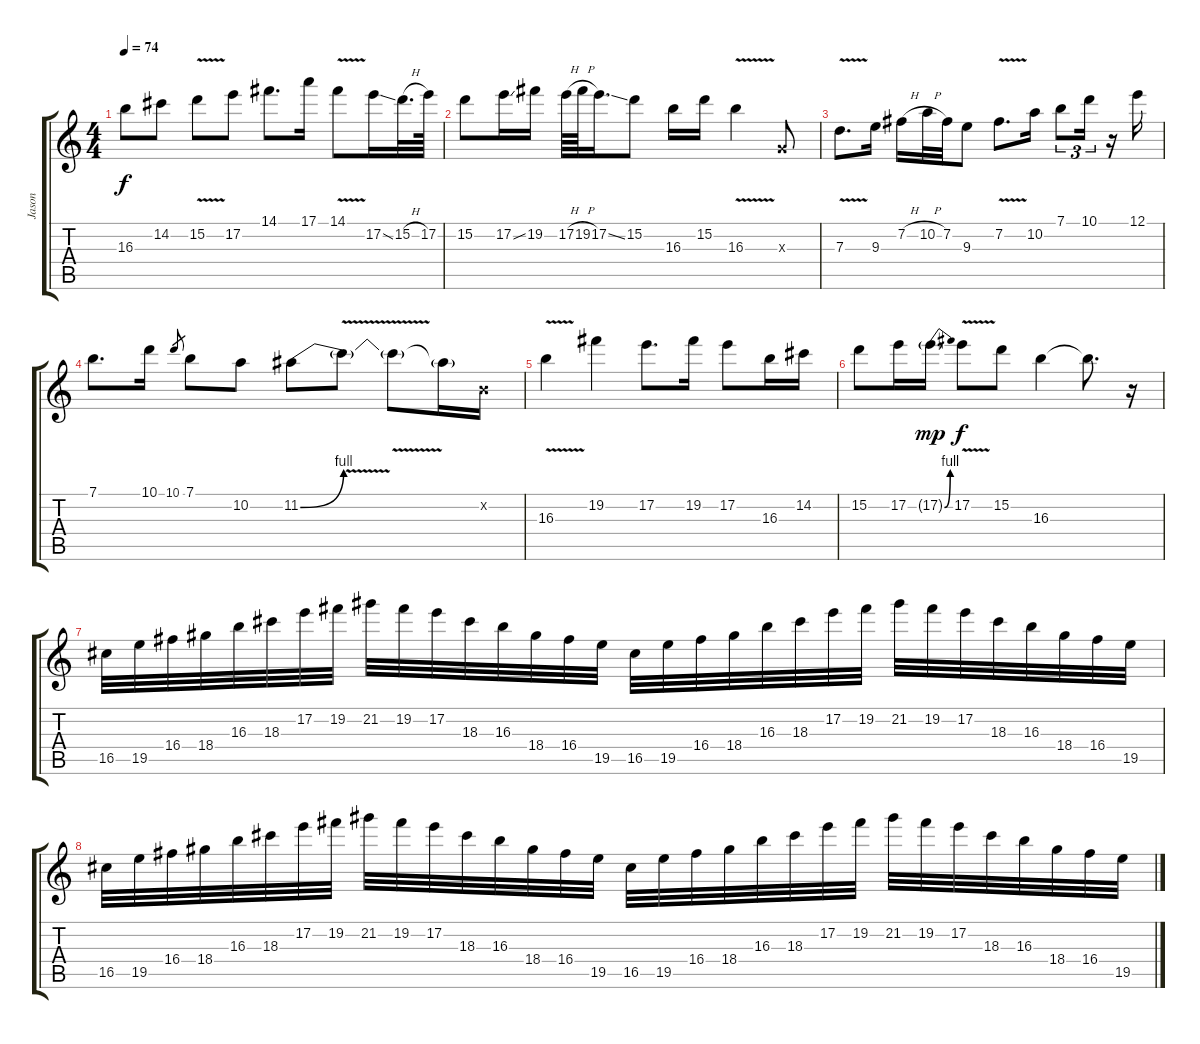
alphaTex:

\track ("Jason" "Jason") {instrument distortionguitar}
\staff {score tabs}
\tuning (E4 B3 G3 D3 A2 E2) {hide}
\ts (4 4)
\tempo 74
\clef g2
\ks c
16.3.8{dy f} 14.2.8 15.2{v}.8 17.2.8 14.1.8{d} 17.1.16 14.1{v}.8 17.2{ss}.16 15.2{h}.32{d} 17.2.64 |
15.2.8 17.2{ss}.16 19.2.16 17.2{h}.64 19.2{h}.64 17.2{ss}.16{d} 15.2.8 16.3.16 15.2.16 16.3{v}.4 0.3{x}.8 |
7.3{v}.8{d} 9.3.16 7.2{h}.16 10.2{h}.32 7.2.32 9.3.8 7.2{v}.8{d} 10.2.16 7.1.8{tu (3 2)} 10.1.16{tu (3 2)} r.16 12.1.16 |
7.1.8{d} 10.1.16 10.1.8{gr} 7.1.8 10.2.8 11.2{be (bend 0 0 60 4)}.8 11.2{v t}.8 11.2{t}.8 11.2{t}.16 0.2{x}.16 |
16.3{v}.4 19.2.4 17.2.8{d} 19.2.16 17.2.8 16.3.16 14.2.16 |
15.2.8 17.2.16 17.2{be (bend 0 0 60 4) g}.16{dy mp} 17.2{v}.8{dy f} 15.2.8 16.3.4 16.3{t}.8{d} r.16 |
16.5.32 19.5.32 16.4.32 18.4.32 16.3.32 18.3.32 17.2.32 19.2.32 21.2.32 19.2.32 17.2.32 18.3.32 16.3.32 18.4.32 16.4.32 19.5.32 16.5.32 19.5.32 16.4.32 18.4.32 16.3.32 18.3.32 17.2.32 19.2.32 21.2.32 19.2.32 17.2.32 18.3.32 16.3.32 18.4.32 16.4.32 19.5.32 |
16.5.32 19.5.32 16.4.32 18.4.32 16.3.32 18.3.32 17.2.32 19.2.32 21.2.32 19.2.32 17.2.32 18.3.32 16.3.32 18.4.32 16.4.32 19.5.32 16.5.32 19.5.32 16.4.32 18.4.32 16.3.32 18.3.32 17.2.32 19.2.32 21.2.32 19.2.32 17.2.32 18.3.32 16.3.32 18.4.32 16.4.32 19.5.32
